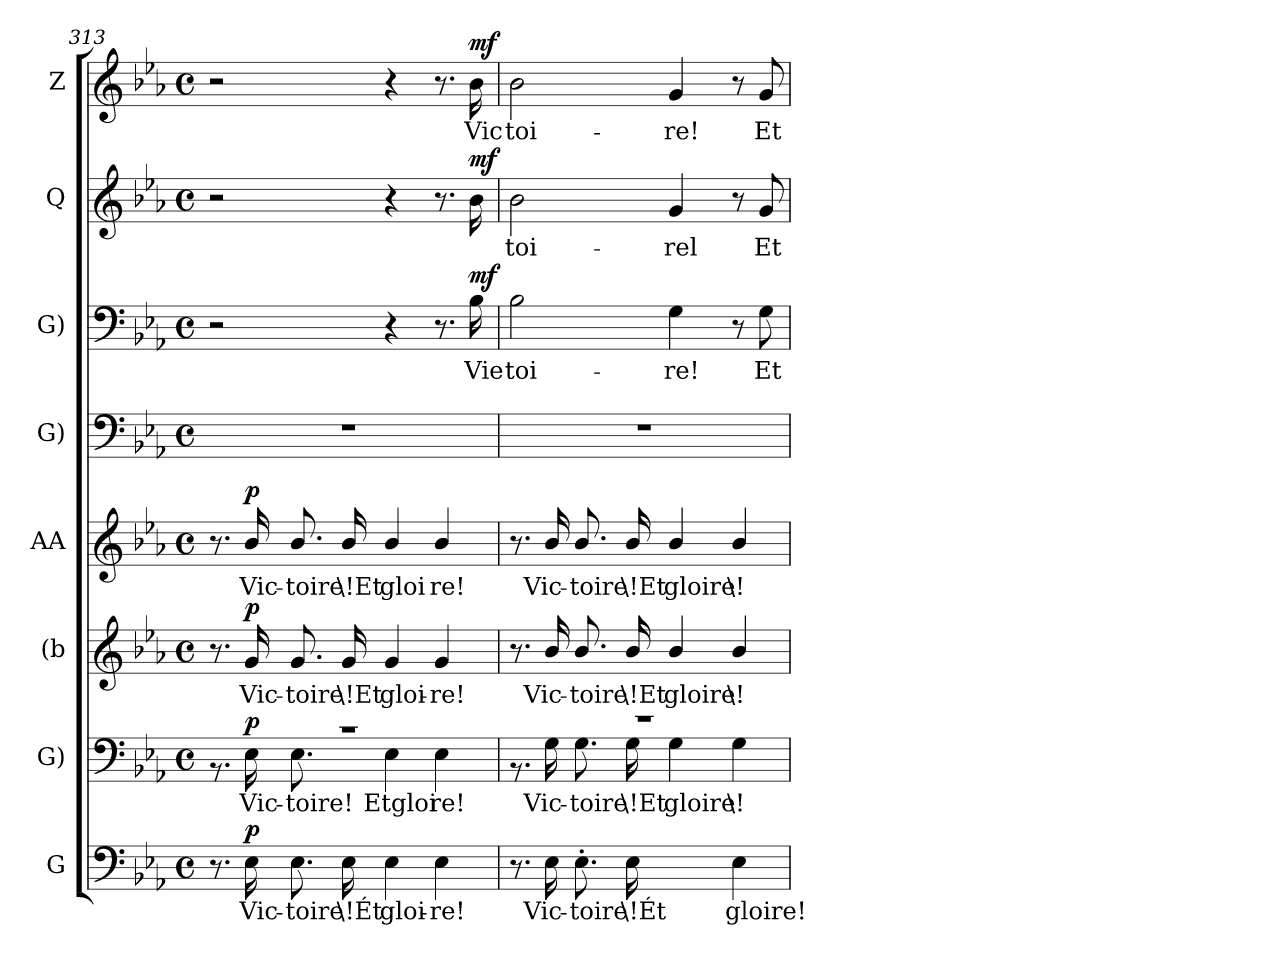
**kern	**text	**dynam	**kern	**text	**dynam	**kern	**text	**dynam	**kern	**text	**dynam	**kern	**kern	**text	**dynam	**kern	**text	**dynam	**kern	**text	**dynam
*part8	*part8	*part8	*part7	*part7	*part7	*part6	*part6	*part6	*part5	*part5	*part5	*part4	*part3	*part3	*part3	*part2	*part2	*part2	*part1	*part1	*part1
*staff8	*staff8	*staff8	*staff7	*staff7	*staff7	*staff6	*staff6	*staff6	*staff5	*staff5	*staff5	*staff4	*staff3	*staff3	*staff3	*staff2	*staff2	*staff2	*staff1	*staff1	*staff1
*I"G	*	*	*I"G)	*	*	*I"(b	*	*	*I"AA	*	*	*I"G)	*I"G)	*	*	*I"Q	*	*	*I"Z	*	*
!!LO:LB:g=z
*clefF4	*	*	*clefF4	*	*	*clefG2	*	*	*clefG2	*	*	*clefF4	*clefF4	*	*	*clefG2	*	*	*clefG2	*	*
*k[b-e-a-]	*	*	*k[b-e-a-]	*	*	*k[b-e-a-]	*	*	*k[b-e-a-]	*	*	*k[b-e-a-]	*k[b-e-a-]	*	*	*k[b-e-a-]	*	*	*k[b-e-a-]	*	*
*M4/4	*	*	*M4/4	*	*	*M4/4	*	*	*M4/4	*	*	*M4/4	*M4/4	*	*	*M4/4	*	*	*M4/4	*	*
*met(c)	*	*	*met(c)	*	*	*met(c)	*	*	*met(c)	*	*	*met(c)	*met(c)	*	*	*met(c)	*	*	*met(c)	*	*
=313	=313	=313	=313	=313	=313	=313	=313	=313	=313	=313	=313	=313	=313	=313	=313	=313	=313	=313	=313	=313	=313
*	*	*	*^	*	*	*	*	*	*	*	*	*	*	*	*	*	*	*	*	*	*
8.r	.	.	1r	8.r	.	.	8.r	.	.	8.r	.	.	1r	2r	.	.	2r	.	.	2r	.	.
!	!	!LO:DY:a	!	!	!	!LO:DY:a	!	!	!LO:DY:a	!	!	!LO:DY:a	!	!	!	!	!	!	!	!	!	!
16E-i\	Vic-	p	.	16E-j\	Vic-	p	16gi/	Vic-	p	16b-i/	Vic-	p	.	.	.	.	.	.	.	.	.	.
8.E-i\	toire	.	.	8.E-j\	toire!	.	8.gi/	toire	.	8.b-i/	toire	.	.	.	.	.	.	.	.	.	.	.
16E-i\	\!Ét	.	.	16ryy	.	.	16gi/	\!Et	.	16b-i/	\!Et	.	.	.	.	.	.	.	.	.	.	.
4E-i\	gloi-	.	.	4E-j\	Etgloi	.	4gi/	gloi-	.	4b-i/	gloi	.	.	4r	.	.	4r	.	.	4r	.	.
4E-i\	re!	.	.	4E-j\	re!	.	4gi/	re!	.	4b-i/	re!	.	.	8.r	.	.	8.r	.	.	8.r	.	.
!	!	!	!	!	!	!	!	!	!	!	!	!	!	!	!	!LO:DY:a	!	!	!LO:DY:a	!	!	!LO:DY:a
.	.	.	.	.	.	.	.	.	.	.	.	.	.	16B-i\	Vie	mf	16b-i\	.	mf	16b-i\	Vic	mf
=314	=314	=314	=314	=314	=314	=314	=314	=314	=314	=314	=314	=314	=314	=314	=314	=314	=314	=314	=314	=314	=314	=314
8.r	.	.	1r	8.r	.	.	8.r	.	.	8.r	.	.	1r	2B-i\	toi-	.	2b-i\	toi-	.	2b-i\	toi-	.
16E-i\	Vic-	.	.	16Gj\	Vic-	.	16b-i/	Vic-	.	16b-i/	Vic-	.	.	.	.	.	.	.	.	.	.	.
8.E-'>i\	toire	.	.	8.Gj\	toire	.	8.b-i/	toire	.	8.b-i/	toire	.	.	.	.	.	.	.	.	.	.	.
16E-i\	\!Ét	.	.	16Gj\	\!Et	.	16b-i/	\!Et	.	16b-i/	\!Et	.	.	.	.	.	.	.	.	.	.	.
4ryy	.	.	.	4Gj\	gloire	.	4b-i/	gloire	.	4b-i/	gloire	.	.	4Gi\	re!	.	4gi/	rel	.	4gi/	re!	.
4E-i\	gloire!	.	.	4Gj\	\!	.	4b-i/	\!	.	4b-i/	\!	.	.	8r	.	.	8r	.	.	8r	.	.
.	.	.	.	.	.	.	.	.	.	.	.	.	.	8Gi\	Et	.	8gi/	Et	.	8gi/	Et	.
*	*	*	*v	*v	*	*	*	*	*	*	*	*	*	*	*	*	*	*	*	*	*	*
=	=	=	=	=	=	=	=	=	=	=	=	=	=	=	=	=	=	=	=	=	=
*-	*-	*-	*-	*-	*-	*-	*-	*-	*-	*-	*-	*-	*-	*-	*-	*-	*-	*-	*-	*-	*-
